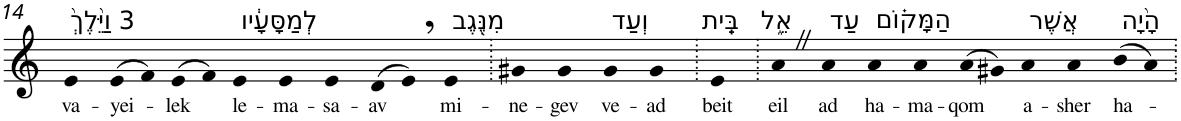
**kern	**text
*part1	*part1
*staff1	*staff1
*I"Piano	*
*I'Pno	*
!!LO:PB:g=z
*clefG2	*
*k[]	*
=14	=14
!LO:TX:a:t=3 וַיֵּ֙לֶךְ֙	!
!	!LO:LY:b
4e	va-
!	!LO:LY:b
(>8e	-yei-
8f)	.
!	!LO:LY:b
(>8e	-lek
8f)	.
!LO:TX:a:t=לְמַסָּעָ֔יו	!
!	!LO:LY:b
4e	le-
!	!LO:LY:b
4e	-ma-
!	!LO:LY:b
4e	-sa-
!	!LO:LY:b
(>8d	-av
8e,)	.
!LO:TX:a:t=מִנֶּ֖גֶב	!
!	!LO:LY:b
4e	mi-
=15.	=15.
!	!LO:LY:b
4g#X	-ne-
!	!LO:LY:b
4g#	-gev
!LO:TX:a:t=וְעַד	!
!	!LO:LY:b
4g#	ve-
!	!LO:LY:b
4g#	-ad
=16.	=16.
!LO:TX:a:t=בֵּֽית	!
!	!LO:LY:b
4e	beit
=17.	=17.
!LO:TX:a:t=אֵ֑ל	!
!	!LO:LY:b
4aZ	eil
!LO:TX:a:t=עַד	!
!	!LO:LY:b
4a	ad
!LO:TX:a:t=הַמָּק֗וֹם	!
!	!LO:LY:b
4a	ha-
!	!LO:LY:b
4a	-ma-
!	!LO:LY:b
(>8a	-qom
8g#X)	.
!LO:TX:a:t=אֲשֶׁר	!
!	!LO:LY:b
4a	a-
!	!LO:LY:b
4a	-sher
!LO:TX:a:t=הָ֨יָה	!
!	!LO:LY:b
(>8b	ha-
8a)	.
=.	=.
*-	*-
